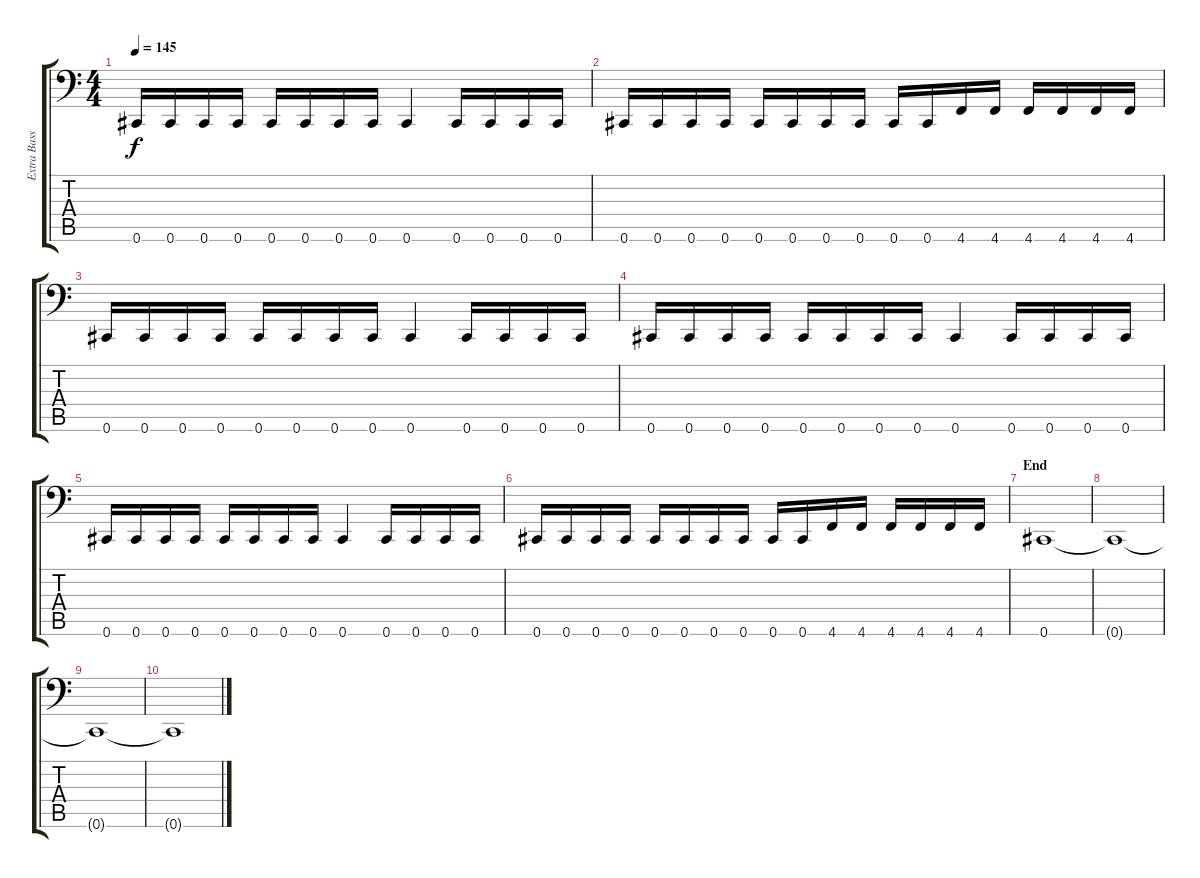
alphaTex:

\track ("Extra Bass" "Extra Bass") {instrument fretlessbass}
\staff {score tabs}
\tuning (Eb3 Bb2 Gb2 Db2 Ab1 Db1) {hide}
\ts (4 4)
\tempo 145
\clef f4
\ks c
0.6.16{dy f} 0.6.16 0.6.16 0.6.16 0.6.16 0.6.16 0.6.16 0.6.16 0.6.4 0.6.16 0.6.16 0.6.16 0.6.16 |
0.6.16 0.6.16 0.6.16 0.6.16 0.6.16 0.6.16 0.6.16 0.6.16 0.6.16 0.6.16 4.6.16 4.6.16 4.6.16 4.6.16 4.6.16 4.6.16 |
0.6.16 0.6.16 0.6.16 0.6.16 0.6.16 0.6.16 0.6.16 0.6.16 0.6.4 0.6.16 0.6.16 0.6.16 0.6.16 |
0.6.16 0.6.16 0.6.16 0.6.16 0.6.16 0.6.16 0.6.16 0.6.16 0.6.4 0.6.16 0.6.16 0.6.16 0.6.16 |
0.6.16 0.6.16 0.6.16 0.6.16 0.6.16 0.6.16 0.6.16 0.6.16 0.6.4 0.6.16 0.6.16 0.6.16 0.6.16 |
0.6.16 0.6.16 0.6.16 0.6.16 0.6.16 0.6.16 0.6.16 0.6.16 0.6.16 0.6.16 4.6.16 4.6.16 4.6.16 4.6.16 4.6.16 4.6.16 |
\section ("" "End")
0.6.1 |
0.6{t}.1 |
0.6{t}.1{volume 0} |
0.6{t}.1
